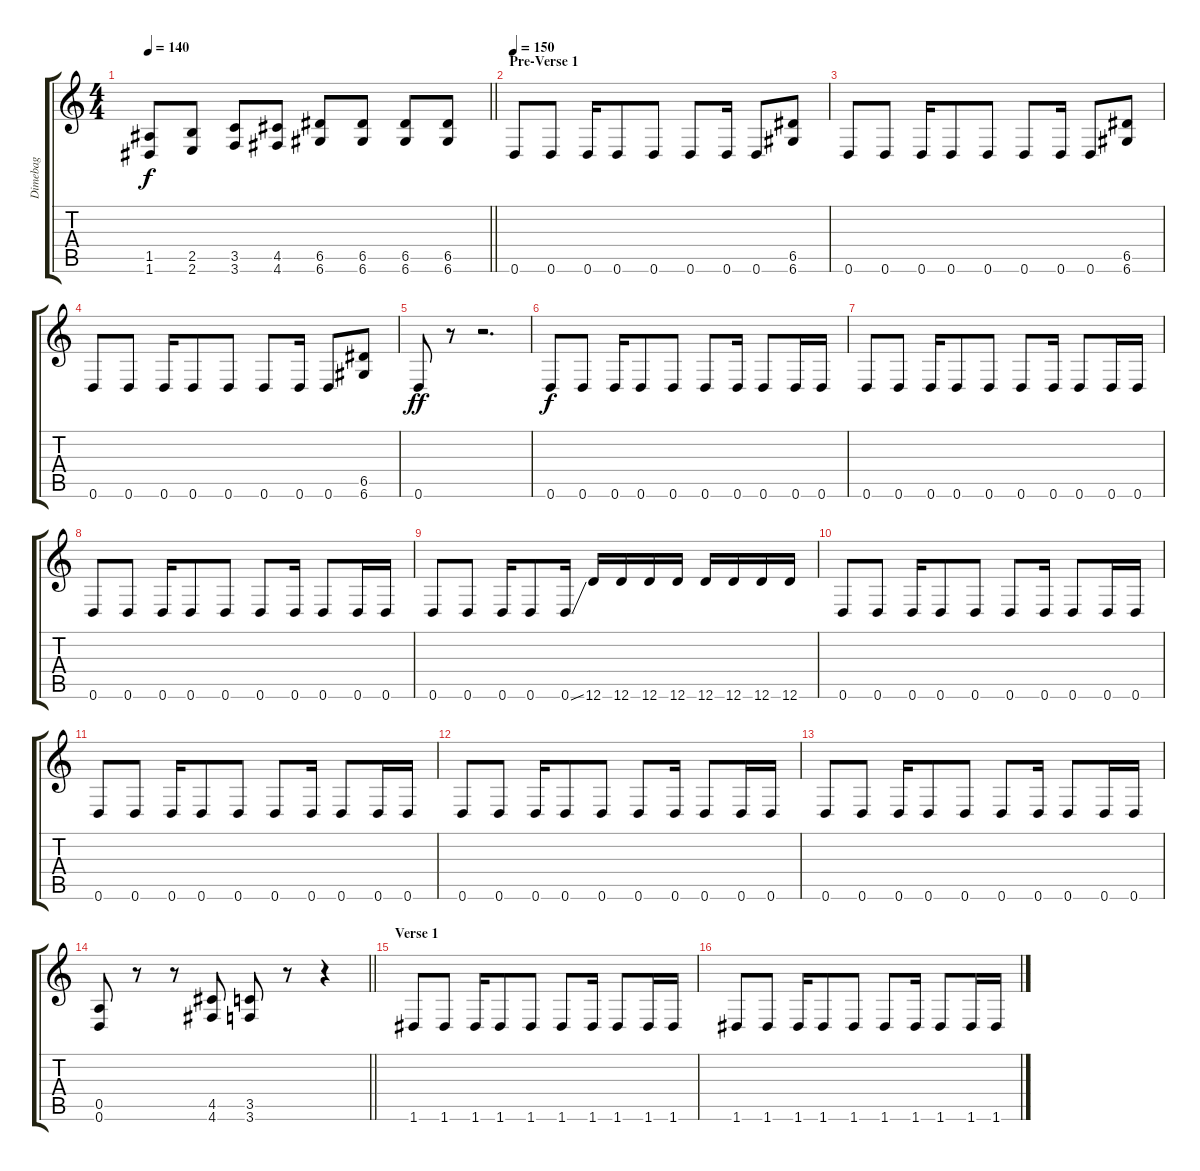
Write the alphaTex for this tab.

\track ("Dimebag" "Dimebag") {instrument distortionguitar}
\staff {score tabs}
\tuning (E4 B3 G3 D3 A2 D2) {hide}
\ts (4 4)
\tempo 140
\clef g2
\barLineRight lightlight
\ks c
(1.5 1.6).8{dy f} (2.5 2.6).8 (3.5 3.6).8 (4.5 4.6).8 (6.5 6.6).8 (6.5 6.6).8 (6.5 6.6).8 (6.5 6.6).8 |
\section ("" "Pre-Verse 1")
\tempo 150
0.6.8 0.6.8 0.6.16 0.6.8 0.6.8 0.6.8 0.6.16 0.6.8 (6.5 6.6).8 |
0.6.8 0.6.8 0.6.16 0.6.8 0.6.8 0.6.8 0.6.16 0.6.8 (6.5 6.6).8 |
0.6.8 0.6.8 0.6.16 0.6.8 0.6.8 0.6.8 0.6.16 0.6.8 (6.5 6.6).8 |
0.6.8{dy ff} r.8 r.2{d} |
0.6.8{dy f} 0.6.8 0.6.16 0.6.8 0.6.8 0.6.8 0.6.16 0.6.8 0.6.16 0.6.16 |
0.6.8 0.6.8 0.6.16 0.6.8 0.6.8 0.6.8 0.6.16 0.6.8 0.6.16 0.6.16 |
0.6.8 0.6.8 0.6.16 0.6.8 0.6.8 0.6.8 0.6.16 0.6.8 0.6.16 0.6.16 |
0.6.8 0.6.8 0.6.16 0.6.8 0.6{ss}.16 12.6.16 12.6.16 12.6.16 12.6.16 12.6.16 12.6.16 12.6.16 12.6.16 |
0.6.8 0.6.8 0.6.16 0.6.8 0.6.8 0.6.8 0.6.16 0.6.8 0.6.16 0.6.16 |
0.6.8 0.6.8 0.6.16 0.6.8 0.6.8 0.6.8 0.6.16 0.6.8 0.6.16 0.6.16 |
0.6.8 0.6.8 0.6.16 0.6.8 0.6.8 0.6.8 0.6.16 0.6.8 0.6.16 0.6.16 |
0.6.8 0.6.8 0.6.16 0.6.8 0.6.8 0.6.8 0.6.16 0.6.8 0.6.16 0.6.16 |
\barLineRight lightlight
(0.5 0.6).8 r.8 r.8 (4.5 4.6).8 (3.5 3.6).8 r.8 r.4 |
\section ("" "Verse 1")
1.6.8 1.6.8 1.6.16 1.6.8 1.6.8 1.6.8 1.6.16 1.6.8 1.6.16 1.6.16 |
1.6.8 1.6.8 1.6.16 1.6.8 1.6.8 1.6.8 1.6.16 1.6.8 1.6.16 1.6.16
